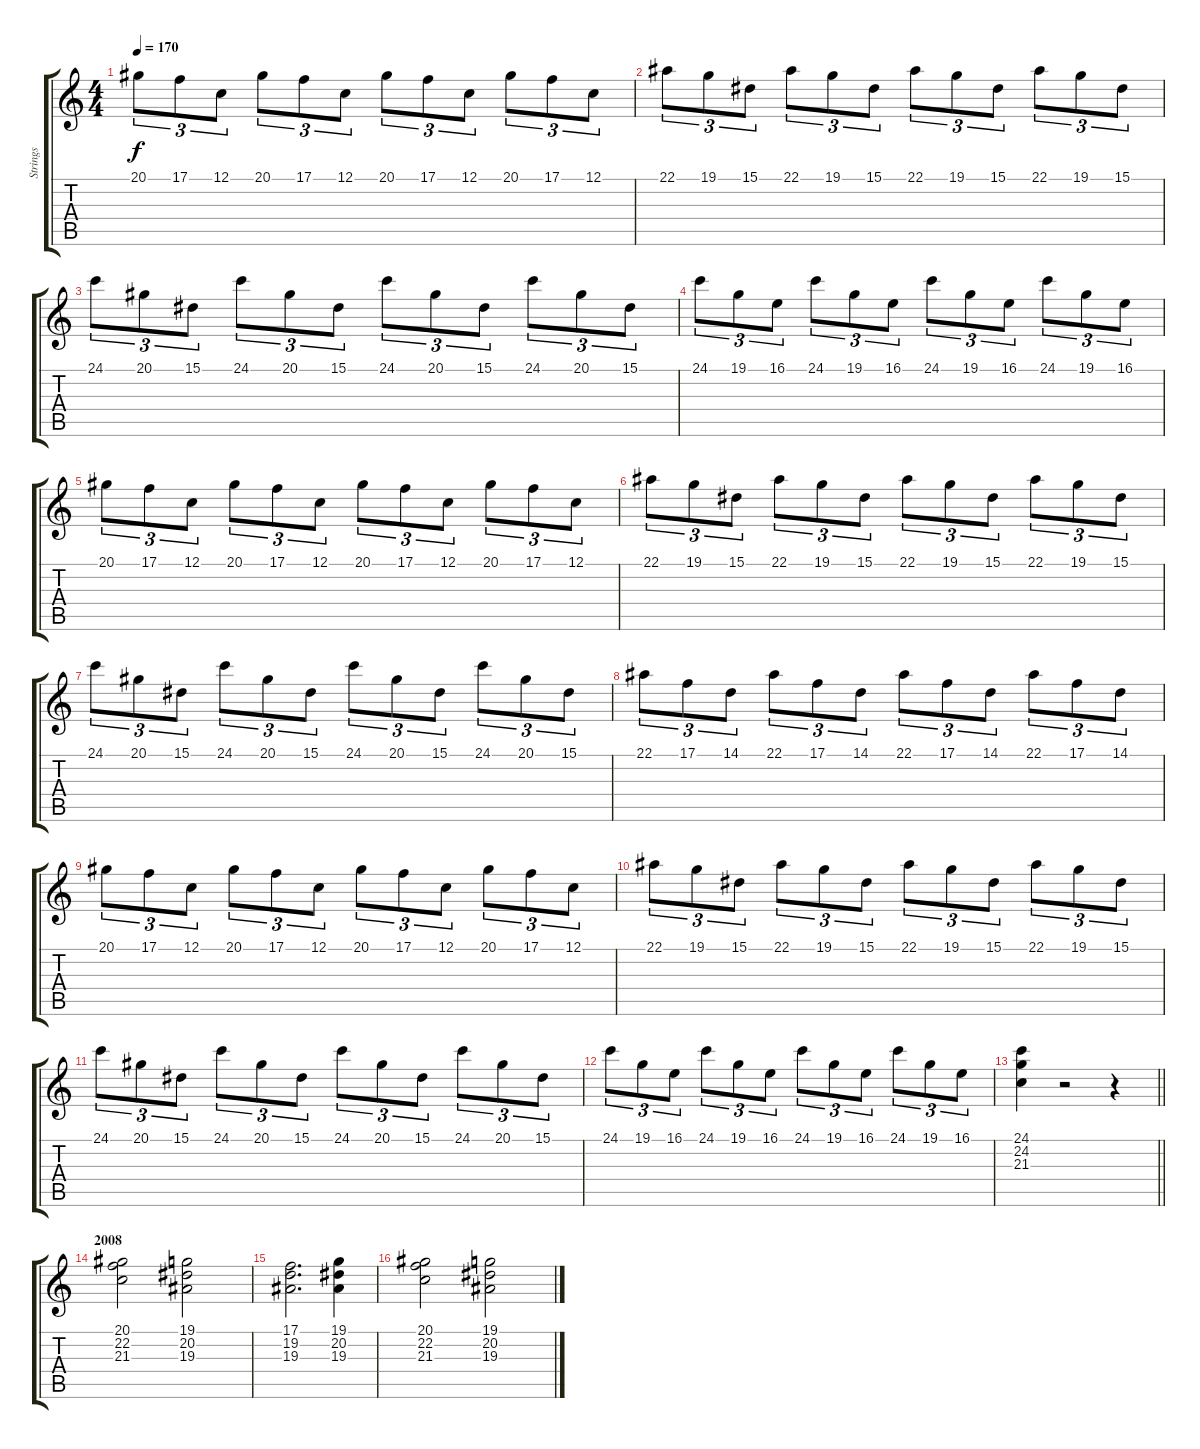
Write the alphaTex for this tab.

\track ("Strings" "Strings") {instrument stringensemble1}
\staff {score tabs}
\tuning (C4 G3 Eb3 Bb2 F2 C2) {hide}
\ts (4 4)
\tempo 170
\clef g2
\ks c
20.1.8{tu (3 2) dy f} 17.1.8{tu (3 2)} 12.1.8{tu (3 2)} 20.1.8{tu (3 2)} 17.1.8{tu (3 2)} 12.1.8{tu (3 2)} 20.1.8{tu (3 2)} 17.1.8{tu (3 2)} 12.1.8{tu (3 2)} 20.1.8{tu (3 2)} 17.1.8{tu (3 2)} 12.1.8{tu (3 2)} |
22.1.8{tu (3 2)} 19.1.8{tu (3 2)} 15.1.8{tu (3 2)} 22.1.8{tu (3 2)} 19.1.8{tu (3 2)} 15.1.8{tu (3 2)} 22.1.8{tu (3 2)} 19.1.8{tu (3 2)} 15.1.8{tu (3 2)} 22.1.8{tu (3 2)} 19.1.8{tu (3 2)} 15.1.8{tu (3 2)} |
24.1.8{tu (3 2)} 20.1.8{tu (3 2)} 15.1.8{tu (3 2)} 24.1.8{tu (3 2)} 20.1.8{tu (3 2)} 15.1.8{tu (3 2)} 24.1.8{tu (3 2)} 20.1.8{tu (3 2)} 15.1.8{tu (3 2)} 24.1.8{tu (3 2)} 20.1.8{tu (3 2)} 15.1.8{tu (3 2)} |
24.1.8{tu (3 2)} 19.1.8{tu (3 2)} 16.1.8{tu (3 2)} 24.1.8{tu (3 2)} 19.1.8{tu (3 2)} 16.1.8{tu (3 2)} 24.1.8{tu (3 2)} 19.1.8{tu (3 2)} 16.1.8{tu (3 2)} 24.1.8{tu (3 2)} 19.1.8{tu (3 2)} 16.1.8{tu (3 2)} |
20.1.8{tu (3 2)} 17.1.8{tu (3 2)} 12.1.8{tu (3 2)} 20.1.8{tu (3 2)} 17.1.8{tu (3 2)} 12.1.8{tu (3 2)} 20.1.8{tu (3 2)} 17.1.8{tu (3 2)} 12.1.8{tu (3 2)} 20.1.8{tu (3 2)} 17.1.8{tu (3 2)} 12.1.8{tu (3 2)} |
22.1.8{tu (3 2)} 19.1.8{tu (3 2)} 15.1.8{tu (3 2)} 22.1.8{tu (3 2)} 19.1.8{tu (3 2)} 15.1.8{tu (3 2)} 22.1.8{tu (3 2)} 19.1.8{tu (3 2)} 15.1.8{tu (3 2)} 22.1.8{tu (3 2)} 19.1.8{tu (3 2)} 15.1.8{tu (3 2)} |
24.1.8{tu (3 2)} 20.1.8{tu (3 2)} 15.1.8{tu (3 2)} 24.1.8{tu (3 2)} 20.1.8{tu (3 2)} 15.1.8{tu (3 2)} 24.1.8{tu (3 2)} 20.1.8{tu (3 2)} 15.1.8{tu (3 2)} 24.1.8{tu (3 2)} 20.1.8{tu (3 2)} 15.1.8{tu (3 2)} |
22.1.8{tu (3 2)} 17.1.8{tu (3 2)} 14.1.8{tu (3 2)} 22.1.8{tu (3 2)} 17.1.8{tu (3 2)} 14.1.8{tu (3 2)} 22.1.8{tu (3 2)} 17.1.8{tu (3 2)} 14.1.8{tu (3 2)} 22.1.8{tu (3 2)} 17.1.8{tu (3 2)} 14.1.8{tu (3 2)} |
20.1.8{tu (3 2)} 17.1.8{tu (3 2)} 12.1.8{tu (3 2)} 20.1.8{tu (3 2)} 17.1.8{tu (3 2)} 12.1.8{tu (3 2)} 20.1.8{tu (3 2)} 17.1.8{tu (3 2)} 12.1.8{tu (3 2)} 20.1.8{tu (3 2)} 17.1.8{tu (3 2)} 12.1.8{tu (3 2)} |
22.1.8{tu (3 2)} 19.1.8{tu (3 2)} 15.1.8{tu (3 2)} 22.1.8{tu (3 2)} 19.1.8{tu (3 2)} 15.1.8{tu (3 2)} 22.1.8{tu (3 2)} 19.1.8{tu (3 2)} 15.1.8{tu (3 2)} 22.1.8{tu (3 2)} 19.1.8{tu (3 2)} 15.1.8{tu (3 2)} |
24.1.8{tu (3 2)} 20.1.8{tu (3 2)} 15.1.8{tu (3 2)} 24.1.8{tu (3 2)} 20.1.8{tu (3 2)} 15.1.8{tu (3 2)} 24.1.8{tu (3 2)} 20.1.8{tu (3 2)} 15.1.8{tu (3 2)} 24.1.8{tu (3 2)} 20.1.8{tu (3 2)} 15.1.8{tu (3 2)} |
24.1.8{tu (3 2)} 19.1.8{tu (3 2)} 16.1.8{tu (3 2)} 24.1.8{tu (3 2)} 19.1.8{tu (3 2)} 16.1.8{tu (3 2)} 24.1.8{tu (3 2)} 19.1.8{tu (3 2)} 16.1.8{tu (3 2)} 24.1.8{tu (3 2)} 19.1.8{tu (3 2)} 16.1.8{tu (3 2)} |
\barLineRight lightlight
(24.1 24.2 21.3).4 r.2 r.4 |
\section ("" "2008")
(20.1 22.2 21.3).2 (19.1 20.2 19.3).2 |
(17.1 19.2 19.3).2{d} (19.1 20.2 19.3).4 |
(20.1 22.2 21.3).2 (19.1 20.2 19.3).2
